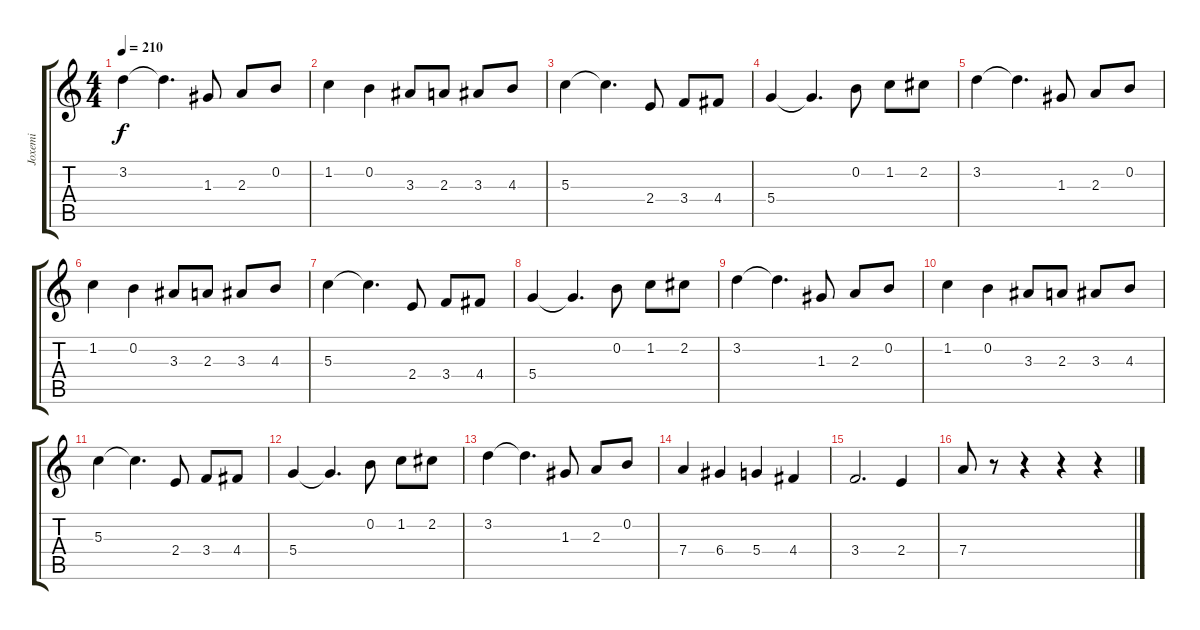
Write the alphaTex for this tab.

\track ("Joxemi" "Joxemi") {instrument electricguitarjazz}
\staff {score tabs}
\tuning (E4 B3 G3 D3 A2 E2) {hide}
\ts (4 4)
\tempo 210
\clef g2
\ks c
3.2.4{dy f} 3.2{t}.4{d} 1.3.8 2.3.8 0.2.8 |
1.2.4 0.2.4 3.3.8 2.3.8 3.3.8 4.3.8 |
5.3.4 5.3{t}.4{d} 2.4.8 3.4.8 4.4.8 |
5.4.4 5.4{t}.4{d} 0.2.8 1.2.8 2.2.8 |
3.2.4 3.2{t}.4{d} 1.3.8 2.3.8 0.2.8 |
1.2.4 0.2.4 3.3.8 2.3.8 3.3.8 4.3.8 |
5.3.4 5.3{t}.4{d} 2.4.8 3.4.8 4.4.8 |
5.4.4 5.4{t}.4{d} 0.2.8 1.2.8 2.2.8 |
3.2.4 3.2{t}.4{d} 1.3.8 2.3.8 0.2.8 |
1.2.4 0.2.4 3.3.8 2.3.8 3.3.8 4.3.8 |
5.3.4 5.3{t}.4{d} 2.4.8 3.4.8 4.4.8 |
5.4.4 5.4{t}.4{d} 0.2.8 1.2.8 2.2.8 |
3.2.4 3.2{t}.4{d} 1.3.8 2.3.8 0.2.8 |
7.4.4 6.4.4 5.4.4 4.4.4 |
3.4.2{d} 2.4.4 |
7.4.8 r.8 r.4 r.4 r.4
